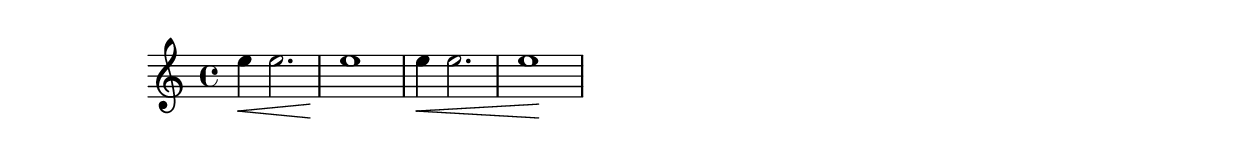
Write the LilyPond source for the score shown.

%% DO NOT EDIT this file manually; it is automatically
%% generated from LSR http://lsr.dsi.unimi.it
%% Make any changes in LSR itself, or in Documentation/snippets/new/ ,
%% and then run scripts/auxiliar/makelsr.py
%%
%% This file is in the public domain.
\version "2.14.0"

\header {
  lsrtags = "expressive-marks, tweaks-and-overrides"

%% Translation of GIT committish: 6977ddc9a3b63ea810eaecb864269c7d847ccf98
  texidoces = "
Si la nota que da fin a un regulador cae sobre la primera parte de
un compás, el regulador se detiene en la línea divisoria
inmediatamente precedente.  Se puede controlar este comportamiento
sobreescribiendo la propiedad @code{'to-barline}.

"
  doctitlees = "Establecer el comportamiento de los reguladores en las barras de compás"


%% Translation of GIT committish: 0a868be38a775ecb1ef935b079000cebbc64de40
texidocde = "
Wenn die Note, an welcher eine Crescendo-Klammer endet, die erste Note
eines Taktes ist, wird die Klammer an der vorhergehenden Taktlinie
beendet.  Dieses Verhalten kann auch mit der Eigenschaft
@code{'to-barline} geändert werden:
"
  doctitlede = "Das Verhalten von Crescendo-Klammern an Taktlinien beeinflussen"

%% Translation of GIT committish: 3b125956b08d27ef39cd48bfa3a2f1e1bb2ae8b4
  texidocfr = "
En principe, un soufflet -- (de)crescendo imprimé sous forme graphique --
commence au bord gauche de la note de départ, et se termine au
bord droit de la note d'arrivée.  Cependant, si la note d'arrivée
est sur un premier temps, le soufflet s'arrêtera au niveau de la
barre de mesure qui la précède.  Ce comportement peut être annulé
en assignant @emph{faux} (@code{#f}) à la propriété @code{'to-barline}.

"
  doctitlefr = "Soufflets et barres de mesure"


  texidoc = "
If the note which ends a hairpin falls on a downbeat, the hairpin stops
at the bar line immediately preceding.  This behavior can be controlled
by overriding the @code{'to-barline} property.

"
  doctitle = "Setting hairpin behavior at bar lines"
} % begin verbatim

\relative c'' {
  e4\< e2.
  e1\!
  \override Hairpin #'to-barline = ##f
  e4\< e2.
  e1\!
}
